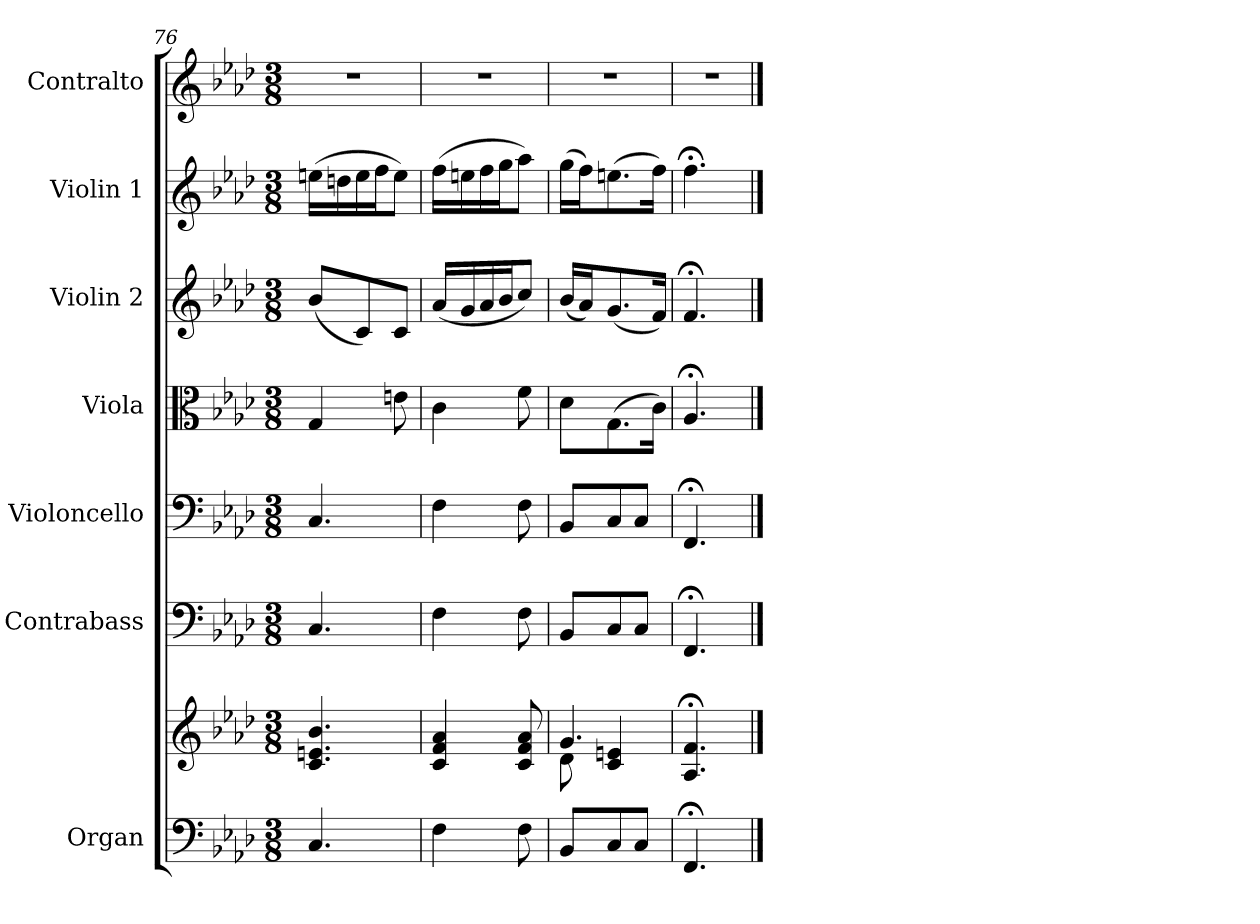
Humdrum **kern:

**kern	**kern	**kern	**kern	**kern	**kern	**kern	**kern
*part7	*part7	*part6	*part5	*part4	*part3	*part2	*part1
*staff8	*staff7	*staff6	*staff5	*staff4	*staff3	*staff2	*staff1
*I"Organ	*	*I"Contrabass	*I"Violoncello	*I"Viola	*I"Violin 2	*I"Violin 1	*I"Contralto
*I'Org.	*	*I'Cb.	*I'Vc.	*I'Vla.	*I'Vln. 2	*I'Vln. 1	*I'C.
*clefF4	*clefG2	*clefF4	*clefF4	*clefC3	*clefG2	*clefG2	*clefG2
*	*	*ITrd7c12	*	*	*	*	*
*k[b-e-a-d-]	*k[b-e-a-d-]	*k[b-e-a-d-]	*k[b-e-a-d-]	*k[b-e-a-d-]	*k[b-e-a-d-]	*k[b-e-a-d-]	*k[b-e-a-d-]
*f:	*f:	*f:	*f:	*f:	*f:	*f:	*f:
*M3/8	*M3/8	*M3/8	*M3/8	*M3/8	*M3/8	*M3/8	*M3/8
=76	=76	=76	=76	=76	=76	=76	=76
!	!	!	!	!	!	!	!LO:N:vis=1
4.Ci/	4.ci/ 4.eni 4.b-i	4.CCi/	4.Ci/	4Gi/	(8b-i/L	(16eeni\LL	4.r
.	.	.	.	.	.	16ddni\	.
.	.	.	.	.	8ci/)	16eei\	.
.	.	.	.	.	.	16ffi\J	.
.	.	.	.	8eni\	8ci/J	8eei\J)	.
=77	=77	=77	=77	=77	=77	=77	=77
!	!	!	!	!	!	!	!LO:N:vis=1
4Fi\	4ci/ 4fi 4a-i	4FFi\	4Fi\	4ci\	(16a-i/LL	(16ffi\LL	4.r
.	.	.	.	.	16gi/	16eeni\	.
.	.	.	.	.	16a-i/	16ffi\	.
.	.	.	.	.	16b-i/J	16ggi\J	.
8Fi\	8ci/ 8fi 8a-i	8FFi\	8Fi\	8fi\	8cci/J)	8aa-i\J)	.
=78	=78	=78	=78	=78	=78	=78	=78
*	*^	*	*	*	*	*	*
!	!	!	!	!	!	!	!	!LO:N:vis=1
8BB-i/L	4.gi/	8d-i\	8BBB-i/L	8BB-i/L	8d-i\L	(16b-i/LL	(16ggi\LL	4.r
.	.	.	.	.	.	16a-i/J)	16ffi\J)	.
8Ci/	.	4ci/ 4eni	8CCi/	8Ci/	(8.Gi\	(8.gi/	(8.eeni\	.
8Ci/J	.	.	8CCi/J	8Ci/J	.	.	.	.
.	.	.	.	.	16ci\Jk)	16fi/Jk)	16ffi\Jk)	.
=79	=79	=79	=79	=79	=79	=79	=79	=79
!	!	!	!	!	!	!	!	!LO:N:vis=1
4.FF;i/	4.A-i/; 4.fi;	4ryy	4.FFF;i/	4.FF;i/	4.A-;i/	4.f;i/	4.ff;i\	4.r
.	.	8ryy	.	.	.	.	.	.
*	*v	*v	*	*	*	*	*	*
==	==	==	==	==	==	==	==
*-	*-	*-	*-	*-	*-	*-	*-
